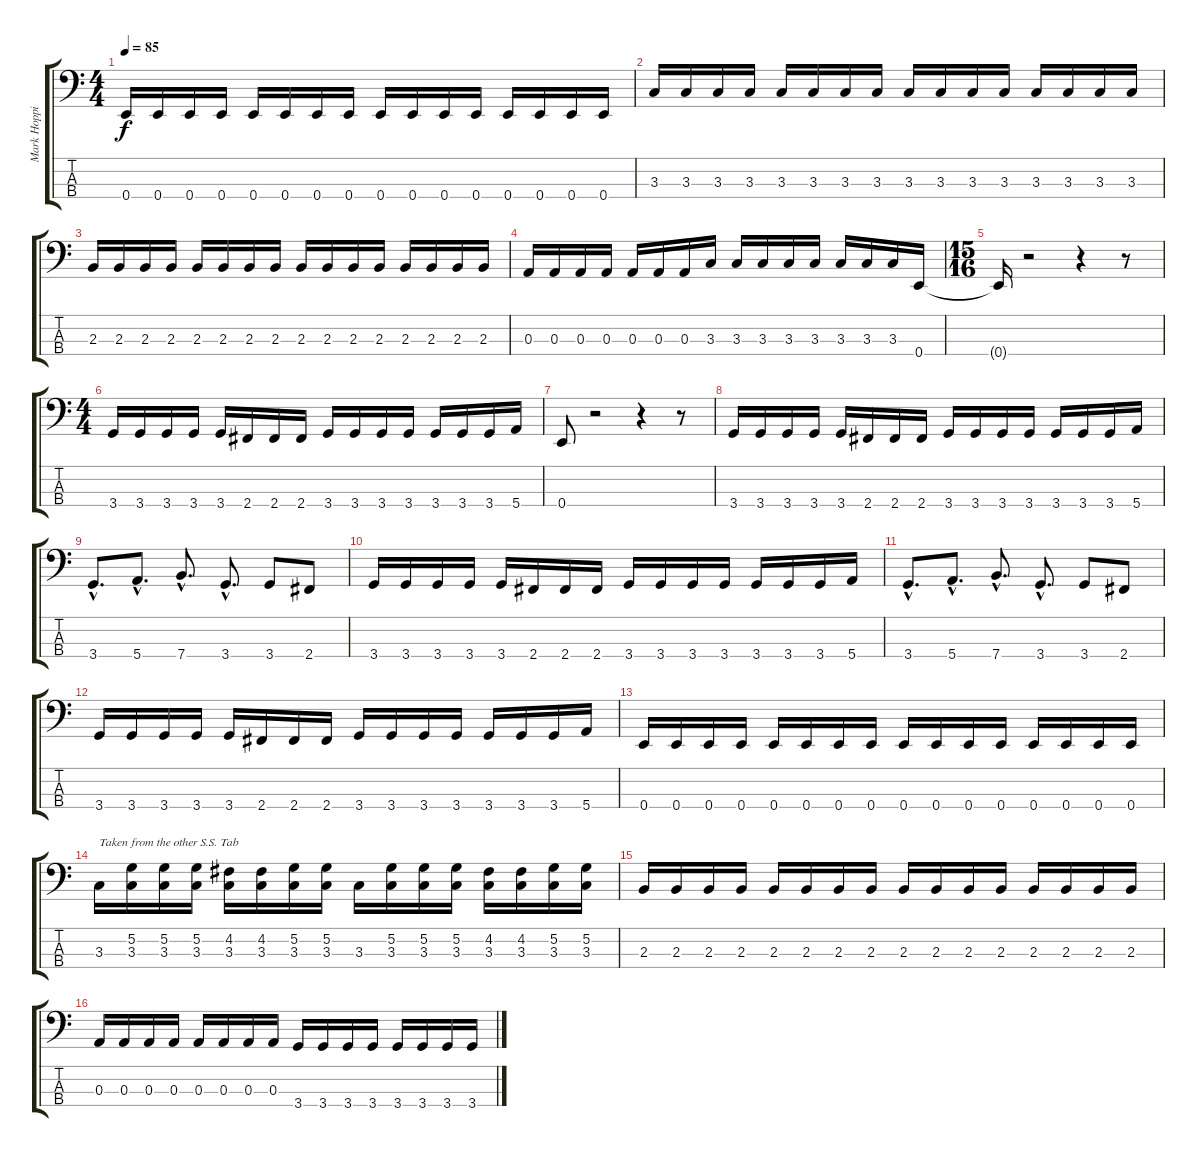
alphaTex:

\track ("Mark Hoppis" "Mark Hoppi") {instrument electricbasspick}
\staff {score tabs}
\tuning (G2 D2 A1 E1) {hide}
\ts (4 4)
\tempo 85
\clef f4
\ks c
0.4.16{dy f} 0.4.16 0.4.16 0.4.16 0.4.16 0.4.16 0.4.16 0.4.16 0.4.16 0.4.16 0.4.16 0.4.16 0.4.16 0.4.16 0.4.16 0.4.16 |
3.3.16 3.3.16 3.3.16 3.3.16 3.3.16 3.3.16 3.3.16 3.3.16 3.3.16 3.3.16 3.3.16 3.3.16 3.3.16 3.3.16 3.3.16 3.3.16 |
2.3.16 2.3.16 2.3.16 2.3.16 2.3.16 2.3.16 2.3.16 2.3.16 2.3.16 2.3.16 2.3.16 2.3.16 2.3.16 2.3.16 2.3.16 2.3.16 |
0.3.16 0.3.16 0.3.16 0.3.16 0.3.16 0.3.16 0.3.16 3.3.16 3.3.16 3.3.16 3.3.16 3.3.16 3.3.16 3.3.16 3.3.16 0.4.16 |
\ts (15 16)
0.4{t}.16 r.2 r.4 r.8 |
\ts (4 4)
3.4.16 3.4.16 3.4.16 3.4.16 3.4.16 2.4.16 2.4.16 2.4.16 3.4.16 3.4.16 3.4.16 3.4.16 3.4.16 3.4.16 3.4.16 5.4.16 |
0.4.8 r.2 r.4 r.8 |
3.4.16 3.4.16 3.4.16 3.4.16 3.4.16 2.4.16 2.4.16 2.4.16 3.4.16 3.4.16 3.4.16 3.4.16 3.4.16 3.4.16 3.4.16 5.4.16 |
3.4{hac}.8{d} 5.4{hac}.8{d} 7.4{hac}.8{d} 3.4{hac}.8{d} 3.4.8 2.4.8 |
3.4.16 3.4.16 3.4.16 3.4.16 3.4.16 2.4.16 2.4.16 2.4.16 3.4.16 3.4.16 3.4.16 3.4.16 3.4.16 3.4.16 3.4.16 5.4.16 |
3.4{hac}.8{d} 5.4{hac}.8{d} 7.4{hac}.8{d} 3.4{hac}.8{d} 3.4.8 2.4.8 |
3.4.16 3.4.16 3.4.16 3.4.16 3.4.16 2.4.16 2.4.16 2.4.16 3.4.16 3.4.16 3.4.16 3.4.16 3.4.16 3.4.16 3.4.16 5.4.16 |
0.4.16 0.4.16 0.4.16 0.4.16 0.4.16 0.4.16 0.4.16 0.4.16 0.4.16 0.4.16 0.4.16 0.4.16 0.4.16 0.4.16 0.4.16 0.4.16 |
3.3.16{txt "Taken from the other S.S. Tab"} (5.2 3.3).16 (5.2 3.3).16 (5.2 3.3).16 (4.2 3.3).16 (4.2 3.3).16 (5.2 3.3).16 (5.2 3.3).16 3.3.16 (5.2 3.3).16 (5.2 3.3).16 (5.2 3.3).16 (4.2 3.3).16 (4.2 3.3).16 (5.2 3.3).16 (5.2 3.3).16 |
2.3.16 2.3.16 2.3.16 2.3.16 2.3.16 2.3.16 2.3.16 2.3.16 2.3.16 2.3.16 2.3.16 2.3.16 2.3.16 2.3.16 2.3.16 2.3.16 |
0.3.16 0.3.16 0.3.16 0.3.16 0.3.16 0.3.16 0.3.16 0.3.16 3.4.16 3.4.16 3.4.16 3.4.16 3.4.16 3.4.16 3.4.16 3.4.16
